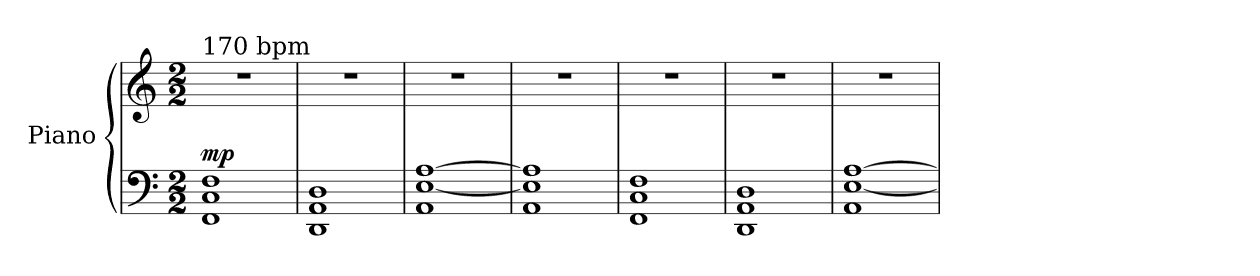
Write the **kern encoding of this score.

**kern	**kern	**dynam
*part1	*part1	*part1
*staff2	*staff1	*staff1/2
*I"Piano	*	*
*I'Pno	*	*
*clefF4	*clefG2	*
*k[]	*k[]	*
*M2/2	*M2/2	*
*MM120	*MM120	*
=1	=1	=1
*^	*	*
*	*^	*	*
!	!	!	!LO:TX:a:t=170 bpm	!
!	!	!	!	!LO:DY:a=2
1F	1C	1FF	1r	mp
=2	=2	=2	=2	=2
1D	1AA	1DD	1r	.
=3	=3	=3	=3	=3
[1A	[1E	1AA	1r	.
=4	=4	=4	=4	=4
1A]	1E]	1AA	1r	.
=5	=5	=5	=5	=5
1F	1C	1FF	1r	.
=6	=6	=6	=6	=6
1D	1AA	1DD	1r	.
=7	=7	=7	=7	=7
[1A	[1E	1AA	1r	.
*v	*v	*v	*	*
=	=	=
*-	*-	*-
